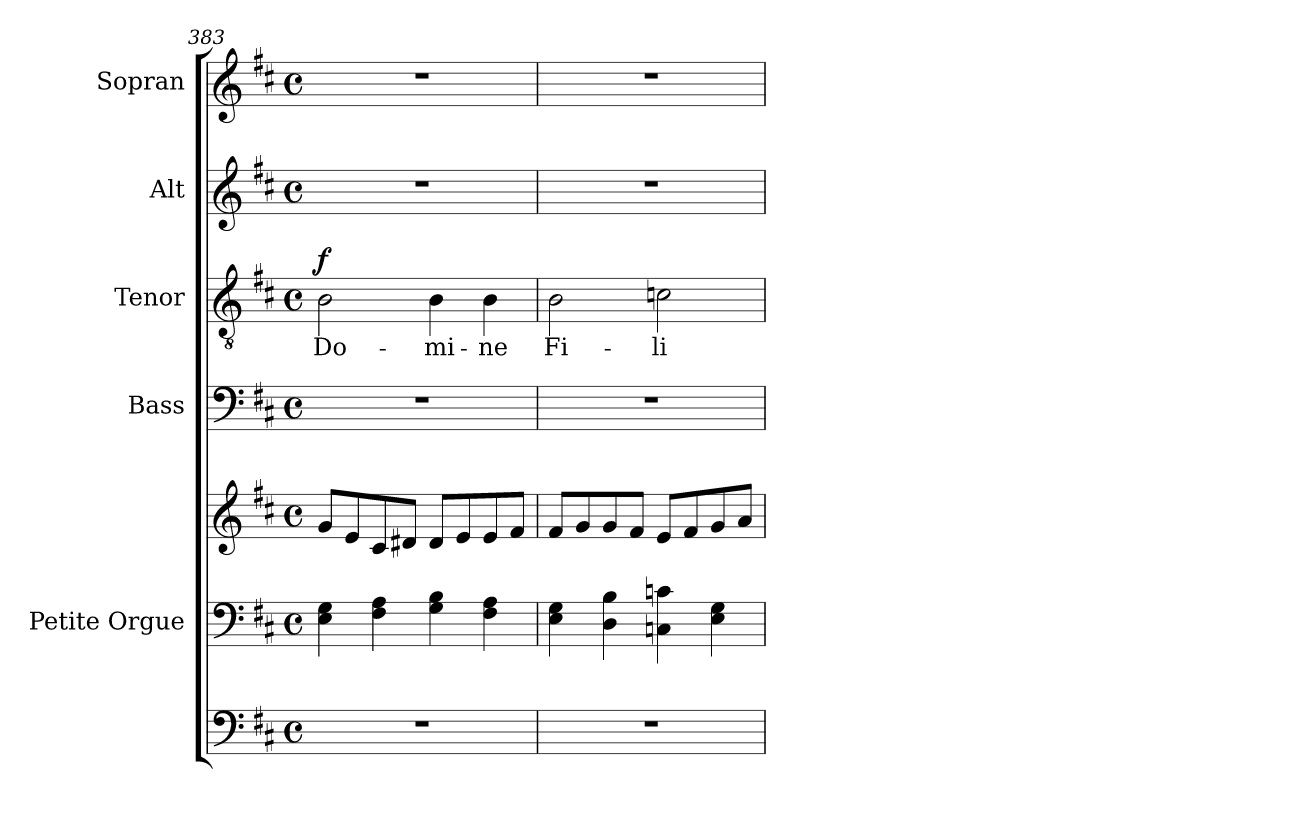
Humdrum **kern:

**kern	**kern	**kern	**kern	**kern	**text	**dynam	**kern	**kern
*part6	*part5	*part5	*part4	*part3	*part3	*part3	*part2	*part1
*staff7	*staff6	*staff5	*staff4	*staff3	*staff3	*staff3	*staff2	*staff1
*	*I"Petite Orgue	*	*I"Bass	*I"Tenor	*	*	*I"Alt	*I"Sopran
*	*I'Org. 1	*	*I'B.	*I'T.	*	*	*I'A.	*I'S.
*clefF4	*clefF4	*clefG2	*clefF4	*clefGv2	*	*	*clefG2	*clefG2
*k[f#c#]	*k[f#c#]	*k[f#c#]	*k[f#c#]	*k[f#c#]	*	*	*k[f#c#]	*k[f#c#]
*D:	*D:	*D:	*D:	*D:	*	*	*D:	*D:
*M4/4	*M4/4	*M4/4	*M4/4	*M4/4	*	*	*M4/4	*M4/4
*met(c)	*met(c)	*met(c)	*met(c)	*met(c)	*	*	*met(c)	*met(c)
=383	=383	=383	=383	=383	=383	=383	=383	=383
!	!	!	!	!	!LO:LY:b	!LO:DY:a	!	!
1r	4E\ 4G\	8g/L	1r	2B\	Do-	f	1r	1r
.	.	8e/	.	.	.	.	.	.
.	4F#\ 4A\	8c#/	.	.	.	.	.	.
.	.	8d#X/J	.	.	.	.	.	.
!	!	!	!	!	!LO:LY:b	!	!	!
.	4G\ 4B\	8d#/L	.	4B\	-mi-	.	.	.
.	.	8e/	.	.	.	.	.	.
!	!	!	!	!	!LO:LY:b	!	!	!
.	4F#\ 4A\	8e/	.	4B\	-ne	.	.	.
.	.	8f#/J	.	.	.	.	.	.
!!LO:LB:g=z
=384	=384	=384	=384	=384	=384	=384	=384	=384
!	!	!	!	!	!LO:LY:b	!	!	!
1r	4E\ 4G\	8f#/L	1r	2B\	Fi-	.	1r	1r
.	.	8g/	.	.	.	.	.	.
.	4D\ 4B\	8g/	.	.	.	.	.	.
.	.	8f#/J	.	.	.	.	.	.
!	!	!	!	!	!LO:LY:b	!	!	!
.	4Cn\ 4cn\	8e/L	.	2cn\	-li	.	.	.
.	.	8f#/	.	.	.	.	.	.
.	4E\ 4G\	8g/	.	.	.	.	.	.
.	.	8a/J	.	.	.	.	.	.
=	=	=	=	=	=	=	=	=
*-	*-	*-	*-	*-	*-	*-	*-	*-
